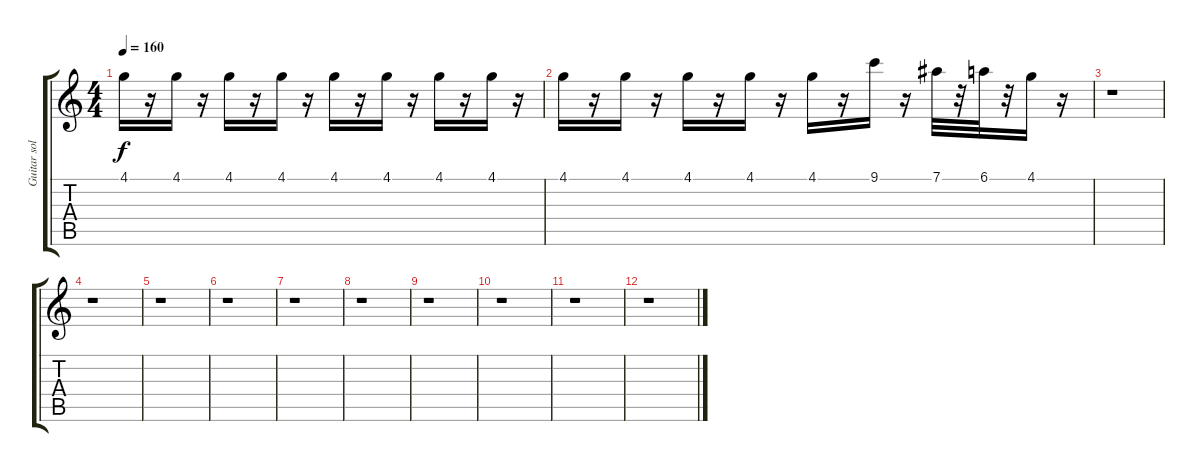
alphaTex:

\track ("Guitar solo 2" "Guitar sol") {instrument overdrivenguitar}
\staff {score tabs}
\tuning (Eb4 Bb3 Gb3 Db3 Ab2 Eb2) {hide}
\ts (4 4)
\tempo 160
\clef g2
\ks c
4.1.16{dy f} r.16 4.1.16 r.16 4.1.16 r.16 4.1.16 r.16 4.1.16 r.16 4.1.16 r.16 4.1.16 r.16 4.1.16 r.16 |
4.1.16 r.16 4.1.16 r.16 4.1.16 r.16 4.1.16 r.16 4.1.16 r.16 9.1.16 r.16 7.1.32 r.32 6.1.32 r.32 4.1.16 r.16 |
r.1 |
r.1 |
r.1 |
r.1 |
r.1 |
r.1 |
r.1 |
r.1 |
r.1 |
r.1
